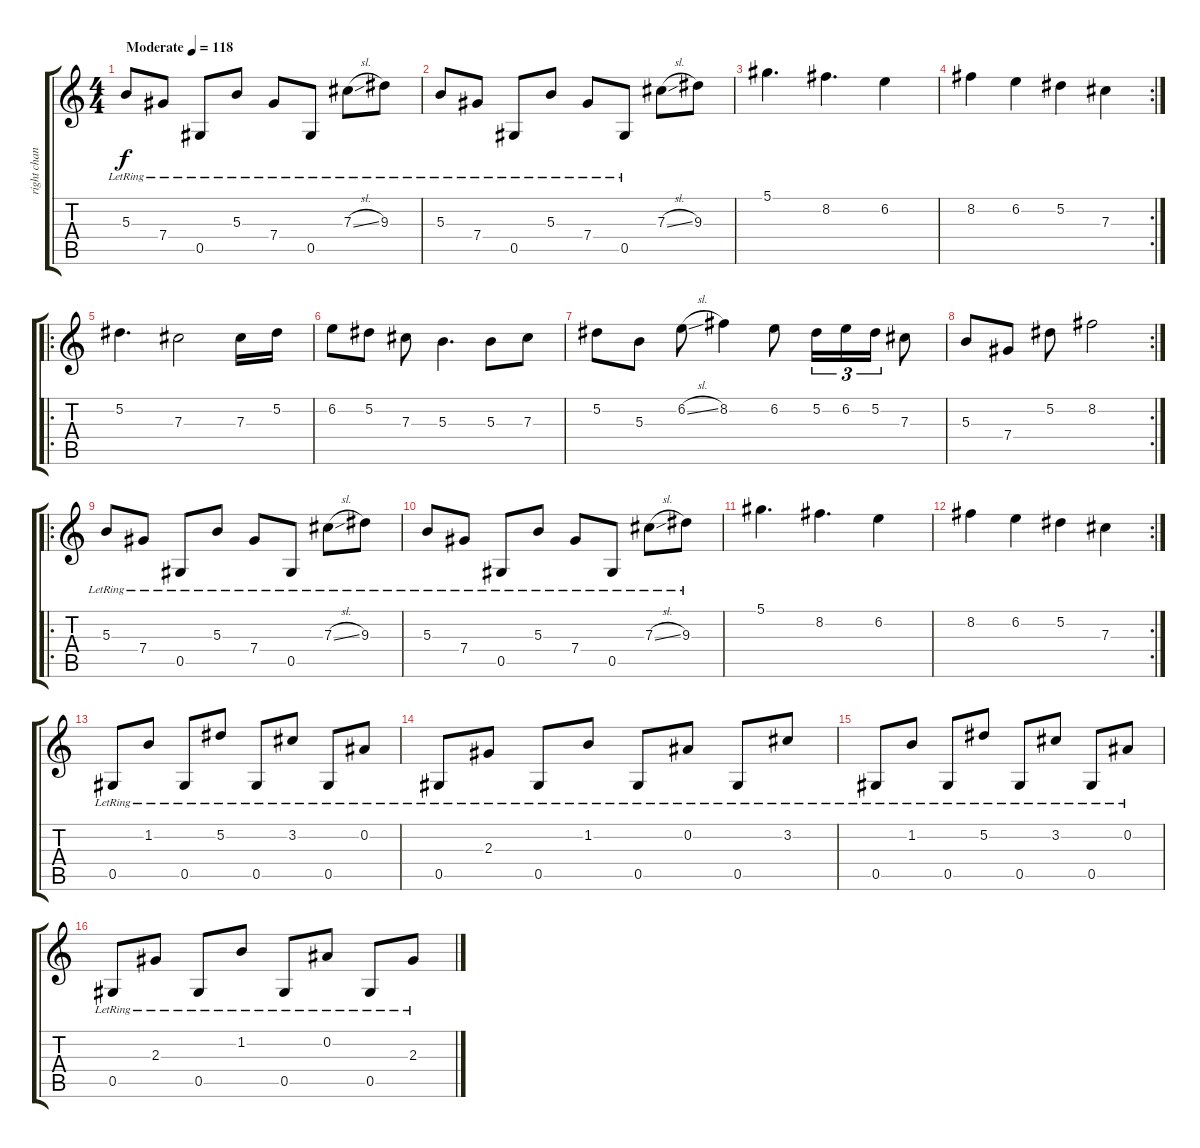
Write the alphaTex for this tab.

\track ("right channel" "right chan") {instrument acousticguitarsteel}
\staff {score tabs}
\tuning (Eb4 Bb3 Gb3 Db3 Ab2 Eb2) {hide}
\ts (4 4)
\tempo (118 "Moderate")
\clef g2
\ks c
5.3{lr}.8{dy f instrument acousticguitarsteel} 7.4{lr}.8 0.5{lr}.8 5.3{lr}.8 7.4{lr}.8 0.5{lr}.8 7.3{sl lr}.8 9.3{lr}.8 |
5.3{lr}.8 7.4{lr}.8 0.5{lr}.8 5.3{lr}.8 7.4{lr}.8 0.5{lr}.8 7.3{sl}.8 9.3.8 |
5.1.4{d} 8.2.4{d} 6.2.4 |
\rc 2
8.2.4 6.2.4 5.2.4 7.3.4 |
\ro
5.2.4{d} 7.3.2 7.3.16 5.2.16 |
6.2.8 5.2.8 7.3.8 5.3.4{d} 5.3.8 7.3.8 |
5.2.8 5.3.8 6.2{sl}.8 8.2.4 6.2.8 5.2.16{tu (3 2)} 6.2.16{tu (3 2)} 5.2.16{tu (3 2)} 7.3.8 |
\rc 2
5.3.8 7.4.8 5.2.8 8.2.2 |
\ro
5.3{lr}.8 7.4{lr}.8 0.5{lr}.8 5.3{lr}.8 7.4{lr}.8 0.5{lr}.8 7.3{sl lr}.8 9.3{lr}.8 |
5.3{lr}.8 7.4{lr}.8 0.5{lr}.8 5.3{lr}.8 7.4{lr}.8 0.5{lr}.8 7.3{sl lr}.8 9.3{lr}.8 |
5.1.4{d} 8.2.4{d} 6.2.4 |
\rc 2
8.2.4 6.2.4 5.2.4 7.3.4 |
0.5{lr}.8 1.2{lr}.8 0.5{lr}.8 5.2{lr}.8 0.5{lr}.8 3.2{lr}.8 0.5{lr}.8 0.2{lr}.8 |
0.5{lr}.8 2.3{lr}.8 0.5{lr}.8 1.2{lr}.8 0.5{lr}.8 0.2{lr}.8 0.5{lr}.8 3.2{lr}.8 |
0.5{lr}.8 1.2{lr}.8 0.5{lr}.8 5.2{lr}.8 0.5{lr}.8 3.2{lr}.8 0.5{lr}.8 0.2{lr}.8 |
0.5{lr}.8 2.3{lr}.8 0.5{lr}.8 1.2{lr}.8 0.5{lr}.8 0.2{lr}.8 0.5{lr}.8 2.3{lr}.8
